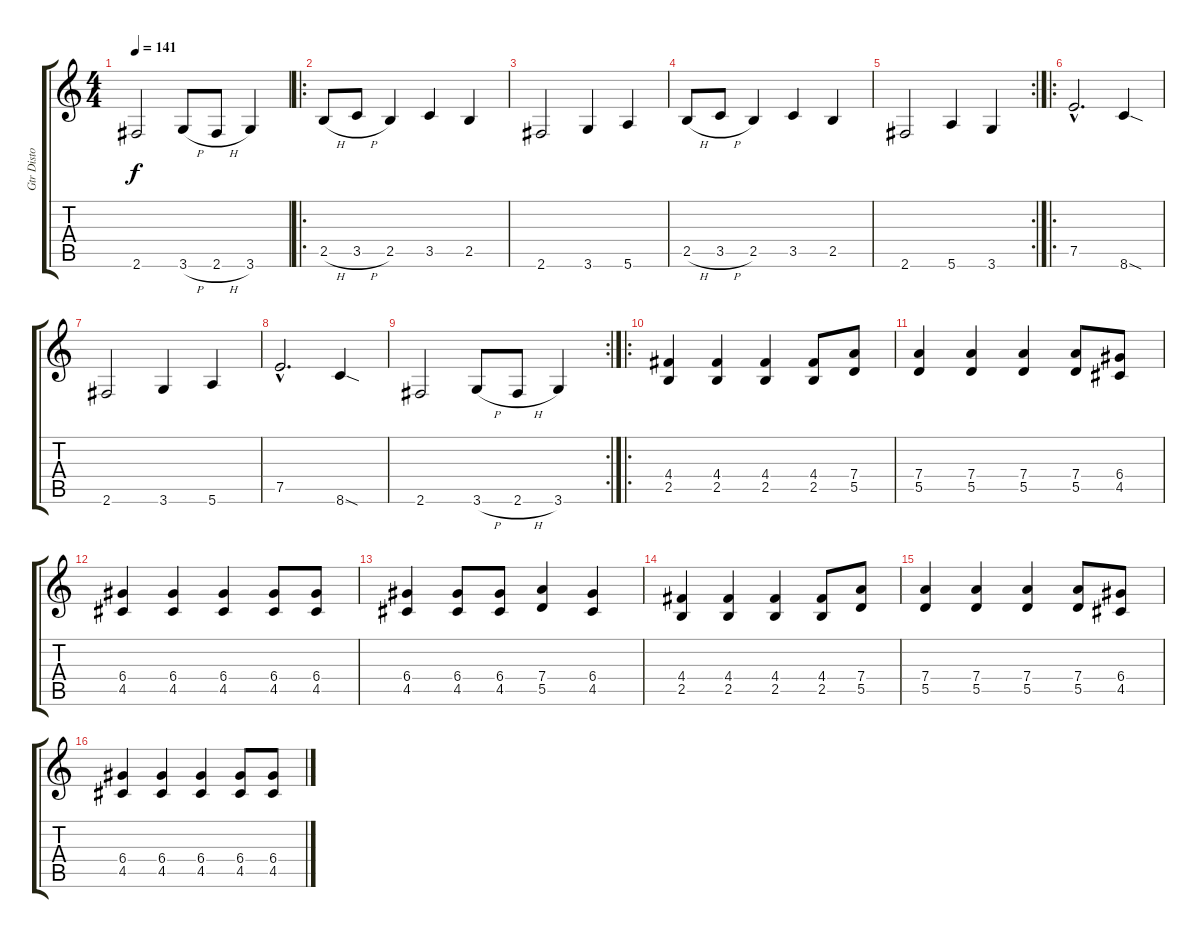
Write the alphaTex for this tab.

\track ("Gtr Disto" "Gtr Disto") {instrument distortionguitar}
\staff {score tabs}
\tuning (E4 B3 G3 D3 A2 E2) {hide}
\ts (4 4)
\tempo 141
\clef g2
\ks c
2.6.2{dy f} 3.6{h}.8 2.6{h}.8 3.6.4 |
\ro
2.5{h}.8 3.5{h}.8 2.5.4 3.5.4 2.5.4 |
2.6.2 3.6.4 5.6.4 |
2.5{h}.8 3.5{h}.8 2.5.4 3.5.4 2.5.4 |
\rc 2
2.6.2 5.6.4 3.6.4 |
\ro
7.5{hac}.2{d} 8.6{sod}.4 |
2.6.2 3.6.4 5.6.4 |
7.5{hac}.2{d} 8.6{sod}.4 |
\rc 2
2.6.2 3.6{h}.8 2.6{h}.8 3.6.4 |
\ro
(4.4 2.5).4 (4.4 2.5).4 (4.4 2.5).4 (4.4 2.5).8 (7.4 5.5).8 |
(7.4 5.5).4 (7.4 5.5).4 (7.4 5.5).4 (7.4 5.5).8 (6.4 4.5).8 |
(6.4 4.5).4 (6.4 4.5).4 (6.4 4.5).4 (6.4 4.5).8 (6.4 4.5).8 |
(6.4 4.5).4 (6.4 4.5).8 (6.4 4.5).8 (7.4 5.5).4 (6.4 4.5).4 |
(4.4 2.5).4 (4.4 2.5).4 (4.4 2.5).4 (4.4 2.5).8 (7.4 5.5).8 |
(7.4 5.5).4 (7.4 5.5).4 (7.4 5.5).4 (7.4 5.5).8 (6.4 4.5).8 |
(6.4 4.5).4 (6.4 4.5).4 (6.4 4.5).4 (6.4 4.5).8 (6.4 4.5).8
